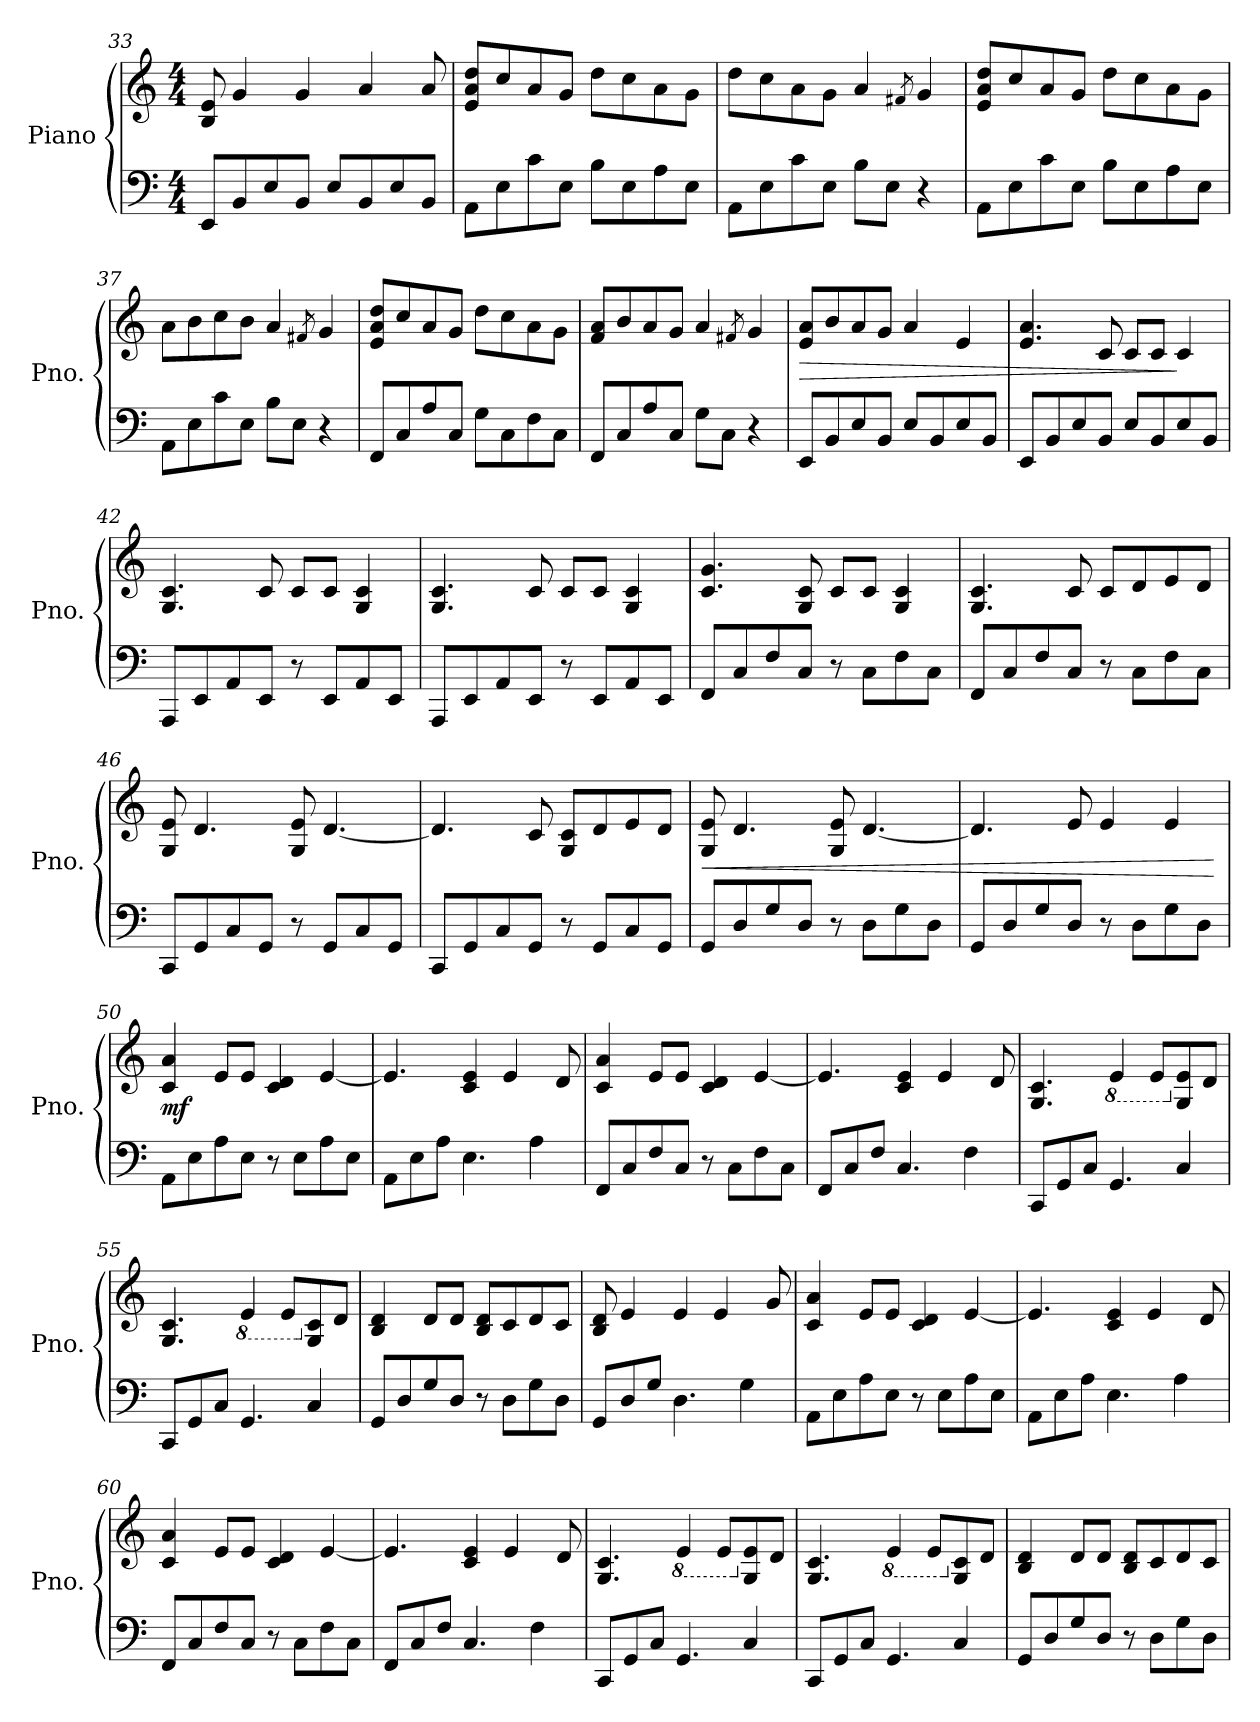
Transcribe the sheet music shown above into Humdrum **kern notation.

**kern	**kern	**dynam
*part1	*part1	*part1
*staff2	*staff1	*staff1/2
*I"Piano	*	*
*I'Pno.	*	*
*clefF4	*clefG2	*
*k[]	*k[]	*
*M4/4	*M4/4	*
=33	=33	=33
8EE/L	8B/ 8e/	.
8BB/	4g/	.
8E/	.	.
8BB/J	4g/	.
8E/L	.	.
8BB/	4a/	.
8E/	.	.
8BB/J	8a/	.
=34	=34	=34
8AA\L	8e/ 8a/ 8dd/L	.
8E\	8cc/	.
8c\	8a/	.
8E\J	8g/J	.
8B\L	8dd\L	.
8E\	8cc\	.
8A\	8a\	.
8E\J	8g\J	.
=35	=35	=35
8AA\L	8dd\L	.
8E\	8cc\	.
8c\	8a\	.
8E\J	8g\J	.
8B\L	4a/	.
8E\J	.	.
.	8qf#X/	.
4r	4g/	.
!!LO:LB:g=z
=36	=36	=36
8AA\L	8e/ 8a/ 8dd/L	.
8E\	8cc/	.
8c\	8a/	.
8E\J	8g/J	.
8B\L	8dd\L	.
8E\	8cc\	.
8A\	8a\	.
8E\J	8g\J	.
=37	=37	=37
8AA\L	8a\L	.
8E\	8b\	.
8c\	8cc\	.
8E\J	8b\J	.
8B\L	4a/	.
8E\J	.	.
.	8qf#X/	.
4r	4g/	.
=38	=38	=38
8FF/L	8e/ 8a/ 8dd/L	.
8C/	8cc/	.
8A/	8a/	.
8C/J	8g/J	.
8G\L	8dd\L	.
8C\	8cc\	.
8F\	8a\	.
8C\J	8g\J	.
=39	=39	=39
8FF/L	8f/ 8a/L	.
8C/	8b/	.
8A/	8a/	.
8C/J	8g/J	.
8G\L	4a/	.
8C\J	.	.
.	8qf#X/	.
4r	4g/	.
=40	=40	=40
!	!	!LO:HP:b
8EE/L	8e/ 8a/L	>
8BB/	8b/	.
8E/	8a/	.
8BB/J	8g/J	.
8E/L	4a/	.
8BB/	.	.
8E/	4e/	.
8BB/J	.	.
!!LO:LB:g=z
=41	=41	=41
8EE/L	4.e/ 4.a/	.
8BB/	.	.
8E/	.	.
8BB/J	8c/	.
8E/L	8c/L	.
8BB/	8c/J	.
8E/	4c/	]
8BB/J	.	.
=42	=42	=42
8AAA/L	4.G/ 4.c/	.
8EE/	.	.
8AA/	.	.
8EE/J	8c/	.
8r	8c/L	.
8EE/L	8c/J	.
8AA/	4G/ 4c/	.
8EE/J	.	.
=43	=43	=43
8AAA/L	4.G/ 4.c/	.
8EE/	.	.
8AA/	.	.
8EE/J	8c/	.
8r	8c/L	.
8EE/L	8c/J	.
8AA/	4G/ 4c/	.
8EE/J	.	.
=44	=44	=44
8FF/L	4.c/ 4.g/	.
8C/	.	.
8F/	.	.
8C/J	8G/ 8c/	.
8r	8c/L	.
8C\L	8c/J	.
8F\	4G/ 4c/	.
8C\J	.	.
!!LO:LB:g=z
=45	=45	=45
8FF/L	4.G/ 4.c/	.
8C/	.	.
8F/	.	.
8C/J	8c/	.
8r	8c/L	.
8C\L	8d/	.
8F\	8e/	.
8C\J	8d/J	.
=46	=46	=46
8CC/L	8G/ 8e/	.
8GG/	4.d/	.
8C/	.	.
8GG/J	.	.
8r	8G/ 8e/	.
8GG/L	[4.d/	.
8C/	.	.
8GG/J	.	.
=47	=47	=47
8CC/L	4.d/]	.
8GG/	.	.
8C/	.	.
8GG/J	8c/	.
8r	8G/ 8c/L	.
8GG/L	8d/	.
8C/	8e/	.
8GG/J	8d/J	.
=48	=48	=48
!	!	!LO:HP:b
8GG/L	8G/ 8e/	<
8D/	4.d/	.
8G/	.	.
8D/J	.	.
8r	8G/ 8e/	.
8D\L	[4.d/	.
8G\	.	.
8D\J	.	.
!!LO:LB:g=z
=49	=49	=49
8GG/L	4.d/]	.
8D/	.	.
8G/	.	.
8D/J	8e/	.
8r	4e/	.
8D\L	.	.
8G\	4e/	.
8D\J	.	.
.	.	[
=50	=50	=50
!	!	!LO:DY:b
8AA\L	4c/ 4a/	mf
8E\	.	.
8A\	8e/L	.
8E\J	8e/J	.
8r	4c/ 4d/	.
8E\L	.	.
8A\	[4e/	.
8E\J	.	.
=51	=51	=51
8AA\L	4.e/]	.
8E\	.	.
8A\J	.	.
4.E\	4c/ 4e/	.
.	4e/	.
4A\	.	.
.	8d/	.
=52	=52	=52
8FF/L	4c/ 4a/	.
8C/	.	.
8F/	8e/L	.
8C/J	8e/J	.
8r	4c/ 4d/	.
8C\L	.	.
8F\	[4e/	.
8C\J	.	.
=53	=53	=53
8FF/L	4.e/]	.
8C/	.	.
8F/J	.	.
4.C/	4c/ 4e/	.
.	4e/	.
4F\	.	.
.	8d/	.
!!LO:LB:g=z
=54	=54	=54
8CC/L	4.G/ 4.c/	.
8GG/	.	.
8C/J	.	.
*	*8ba	*
4.GG/	4E/	.
.	8E/L	.
*	*X8ba	*
4C/	8G/ 8e/	.
.	8d/J	.
=55	=55	=55
8CC/L	4.G/ 4.c/	.
8GG/	.	.
8C/J	.	.
*	*8ba	*
4.GG/	4E/	.
.	8E/L	.
*	*X8ba	*
4C/	8G/ 8c/	.
.	8d/J	.
=56	=56	=56
8GG/L	4B/ 4d/	.
8D/	.	.
8G/	8d/L	.
8D/J	8d/J	.
8r	8B/ 8d/L	.
8D\L	8c/	.
8G\	8d/	.
8D\J	8c/J	.
=57	=57	=57
8GG/L	8B/ 8d/	.
8D/	4e/	.
8G/J	.	.
4.D\	4e/	.
.	4e/	.
4G\	.	.
.	8g/	.
=58	=58	=58
8AA\L	4c/ 4a/	.
8E\	.	.
8A\	8e/L	.
8E\J	8e/J	.
8r	4c/ 4d/	.
8E\L	.	.
8A\	[4e/	.
8E\J	.	.
!!LO:PB:g=z
=59	=59	=59
8AA\L	4.e/]	.
8E\	.	.
8A\J	.	.
4.E\	4c/ 4e/	.
.	4e/	.
4A\	.	.
.	8d/	.
=60	=60	=60
8FF/L	4c/ 4a/	.
8C/	.	.
8F/	8e/L	.
8C/J	8e/J	.
8r	4c/ 4d/	.
8C\L	.	.
8F\	[4e/	.
8C\J	.	.
=61	=61	=61
8FF/L	4.e/]	.
8C/	.	.
8F/J	.	.
4.C/	4c/ 4e/	.
.	4e/	.
4F\	.	.
.	8d/	.
=62	=62	=62
8CC/L	4.G/ 4.c/	.
8GG/	.	.
8C/J	.	.
*	*8ba	*
4.GG/	4E/	.
.	8E/L	.
*	*X8ba	*
4C/	8G/ 8e/	.
.	8d/J	.
=63	=63	=63
8CC/L	4.G/ 4.c/	.
8GG/	.	.
8C/J	.	.
*	*8ba	*
4.GG/	4E/	.
.	8E/L	.
*	*X8ba	*
4C/	8G/ 8c/	.
.	8d/J	.
!!LO:LB:g=z
=64	=64	=64
8GG/L	4B/ 4d/	.
8D/	.	.
8G/	8d/L	.
8D/J	8d/J	.
8r	8B/ 8d/L	.
8D\L	8c/	.
8G\	8d/	.
8D\J	8c/J	.
=	=	=
*-	*-	*-
